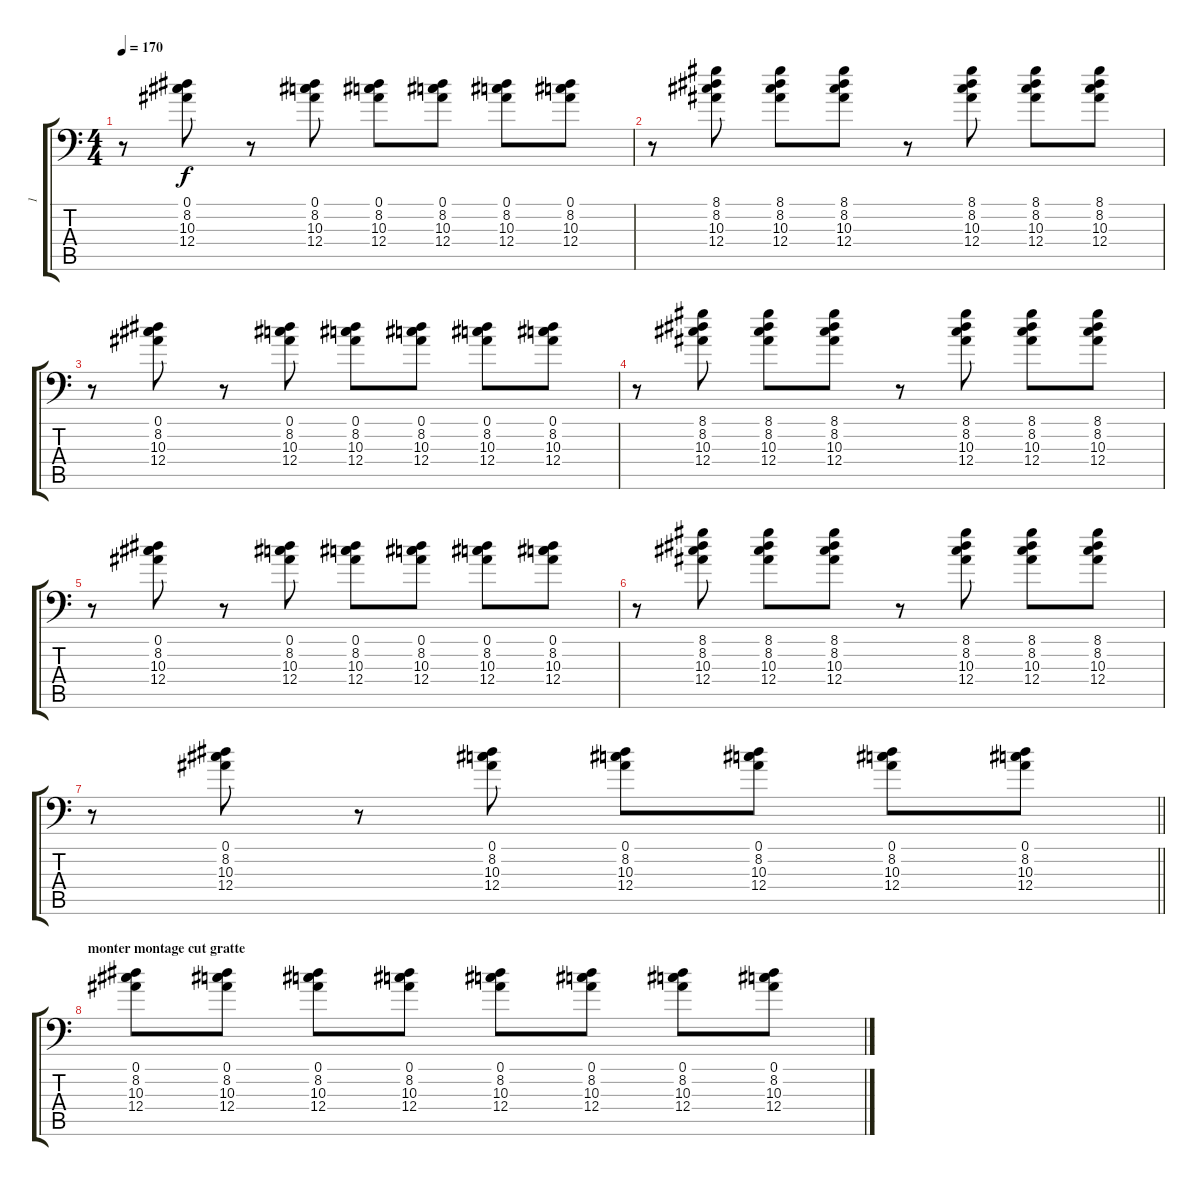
\track ("1" "1") {instrument distortionguitar}
\staff {score tabs}
\tuning (C4 G3 Eb3 Bb2 F2 Bb1) {hide}
\ts (4 4)
\tempo 170
\clef f4
\ks c
r.8{dy f} (0.1 8.2 10.3 12.4).8 r.8 (0.1 8.2 10.3 12.4).8 (0.1 8.2 10.3 12.4).8 (0.1 8.2 10.3 12.4).8 (0.1 8.2 10.3 12.4).8 (0.1 8.2 10.3 12.4).8 |
r.8 (8.1 8.2 10.3 12.4).8 (8.1 8.2 10.3 12.4).8 (8.1 8.2 10.3 12.4).8 r.8 (8.1 8.2 10.3 12.4).8 (8.1 8.2 10.3 12.4).8 (8.1 8.2 10.3 12.4).8 |
r.8 (0.1 8.2 10.3 12.4).8 r.8 (0.1 8.2 10.3 12.4).8 (0.1 8.2 10.3 12.4).8 (0.1 8.2 10.3 12.4).8 (0.1 8.2 10.3 12.4).8 (0.1 8.2 10.3 12.4).8 |
r.8 (8.1 8.2 10.3 12.4).8 (8.1 8.2 10.3 12.4).8 (8.1 8.2 10.3 12.4).8 r.8 (8.1 8.2 10.3 12.4).8 (8.1 8.2 10.3 12.4).8 (8.1 8.2 10.3 12.4).8 |
r.8 (0.1 8.2 10.3 12.4).8 r.8 (0.1 8.2 10.3 12.4).8 (0.1 8.2 10.3 12.4).8 (0.1 8.2 10.3 12.4).8 (0.1 8.2 10.3 12.4).8 (0.1 8.2 10.3 12.4).8 |
r.8 (8.1 8.2 10.3 12.4).8 (8.1 8.2 10.3 12.4).8 (8.1 8.2 10.3 12.4).8 r.8 (8.1 8.2 10.3 12.4).8 (8.1 8.2 10.3 12.4).8 (8.1 8.2 10.3 12.4).8 |
\barLineRight lightlight
r.8 (0.1 8.2 10.3 12.4).8 r.8 (0.1 8.2 10.3 12.4).8 (0.1 8.2 10.3 12.4).8 (0.1 8.2 10.3 12.4).8 (0.1 8.2 10.3 12.4).8 (0.1 8.2 10.3 12.4).8 |
\section ("" "monter montage cut gratte")
(0.1 8.2 10.3 12.4).8 (0.1 8.2 10.3 12.4).8 (0.1 8.2 10.3 12.4).8 (0.1 8.2 10.3 12.4).8 (0.1 8.2 10.3 12.4).8 (0.1 8.2 10.3 12.4).8 (0.1 8.2 10.3 12.4).8 (0.1 8.2 10.3 12.4).8
